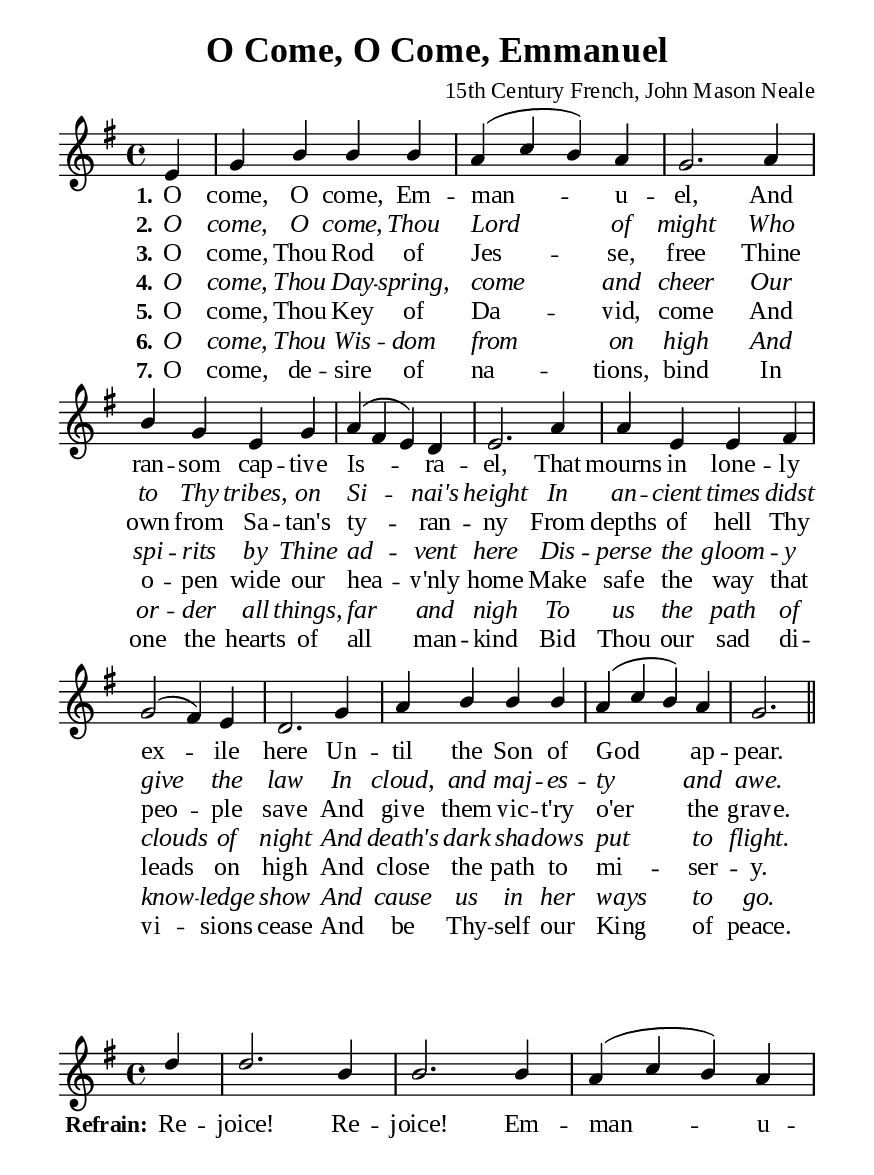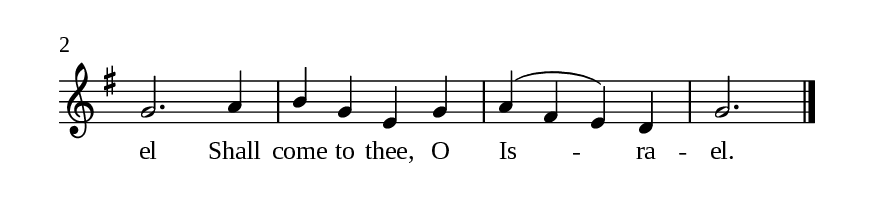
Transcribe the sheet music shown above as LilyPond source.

\version "2.18.2"

\header {
  title = "O Come, O Come, Emmanuel"
  composer = "15th Century French, John Mason Neale"
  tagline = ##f
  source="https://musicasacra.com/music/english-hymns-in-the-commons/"
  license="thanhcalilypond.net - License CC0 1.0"
}

global= {
  % \override Score.BarNumber.break-visibility = #all-visible
  \key e \minor
  \time 4/4
  \override Score.BarNumber.break-visibility = ##(#f #f #f)
}

\paper {
  #(set-paper-size "a5")
  top-margin = 10\mm
  bottom-margin = 10\mm
  left-margin = 10\mm
  right-margin = 10\mm
  indent = #0
  #(define fonts
	 (make-pango-font-tree "Liberation Serif"
	 		       "Liberation Serif"
			       "Liberation Serif"
			       (/ 20 20)))
}

printItalic = \with {
  \override LyricText.font-shape = #'italic
}

% Soparno Verse music
musicVerseSoprano = \relative c' {
  \partial 4 e4 |
  %{ 01 %} g b b b |
  %{ 02 %} a (c b) a |
  %{ 03 %} g2. a4 |
  %{ 04 %} b g e g |
  %{ 05 %} a (fis e) d |
  %{ 06 %} e2. a4 |
  %{ 07 %} a e e fis |
  %{ 08 %} g2 (fis4) e |
  %{ 09 %} d2. g4 |
  %{ 10 %} a b b b |
  %{ 11 %} a (c b) a | g2. \bar "||"
}

% Soprano chorus music
musicChorusSoprano = \relative c' {
  \set Score.currentBarNumber = #12
  \partial 4 d'4 |
  %{ 12 %} d2. b4 |
  %{ 13 %} b2. b4 |
  %{ 14 %} a (c b) a |
  %{ 15 %} g2. a4 |
  %{ 16 %} b g e g |
  %{ 17 %} a (fis e) d | g2. \bar "|."
}

% Verse lyrics
lyricVerseOne = \lyricmode {
  \set stanza = #"1."
  O come, O come, Em  -- man -- u -- el,
  And ran -- som cap -- tive Is -- ra -- el,
  That mourns in lone -- ly ex -- ile here
  Un -- til the Son of God ap -- pear.
}

lyricVerseTwo = \lyricmode {
  \set stanza = #"2."
  O come, O come, Thou Lord of might
  Who to Thy tribes, on Si -- nai's height
  In an -- cient times didst give the law
  In cloud, and maj -- es -- ty and awe.
}

lyricVerseThree = \lyricmode {
  \set stanza = #"3."
  O come, Thou Rod of Jes -- se, free
  Thine own from Sa -- tan's ty -- ran -- ny
  From depths of hell Thy peo -- ple save
  And give them vic -- t'ry o'er the grave.
}

lyricVerseFour = \lyricmode {
  \set stanza = #"4."
  O come, Thou Day -- spring, come and cheer
  Our spi -- rits by Thine ad -- vent here
  Dis -- perse the gloom -- y clouds of night
  And death's dark sha -- dows put to flight.
}

lyricVerseFive = \lyricmode {
  \set stanza = #"5."
  O come, Thou Key of Da -- vid, come
  And o -- pen wide our hea -- v'nly home
  Make safe the way that leads on high
  And close the path to mi -- ser -- y.
}

lyricVerseSix = \lyricmode {
  \set stanza = #"6."
  O come, Thou Wis -- dom from on high
  And or -- der all things, far and nigh
  To us the path of know -- ledge show
  And cause us in her ways to go.
}

lyricVerseSeven = \lyricmode {
  \set stanza = #"7."
  O come, de -- sire of na -- tions, bind
  In one the hearts of all man -- kind
  Bid Thou our sad di -- vi -- sions cease
  And be Thy -- self our King of peace.
}

% 11. Chorus lyrics
lyricChorus = \lyricmode {
  \set stanza = #"Refrain:"
  Re -- joice! Re -- joice! Em  -- man -- u -- el
  Shall come to thee, O Is -- ra -- el.
}

% Layout
\score {
    \new ChoirStaff <<
      \new Staff <<
        \clef "treble"
        \new Voice = "sopranos" {
          \voiceOne \global \stemUp \slurUp \musicVerseSoprano
        }
      >>
      \new Lyrics \lyricsto sopranos \lyricVerseOne
      \new Lyrics \printItalic \lyricsto sopranos \lyricVerseTwo
      \new Lyrics \lyricsto sopranos \lyricVerseThree
      \new Lyrics \printItalic \lyricsto sopranos \lyricVerseFour
      \new Lyrics \lyricsto sopranos \lyricVerseFive
      \new Lyrics \printItalic \lyricsto sopranos \lyricVerseSix
      \new Lyrics \lyricsto sopranos \lyricVerseSeven
    >>
}

\score {
    \new ChoirStaff <<
      \new Staff <<
        \clef "treble"
        \new Voice = "sopranos" {
          \voiceOne \global \stemUp \slurUp \musicChorusSoprano
        }
      >>
      \new Lyrics \lyricsto sopranos \lyricChorus
    >>
}
